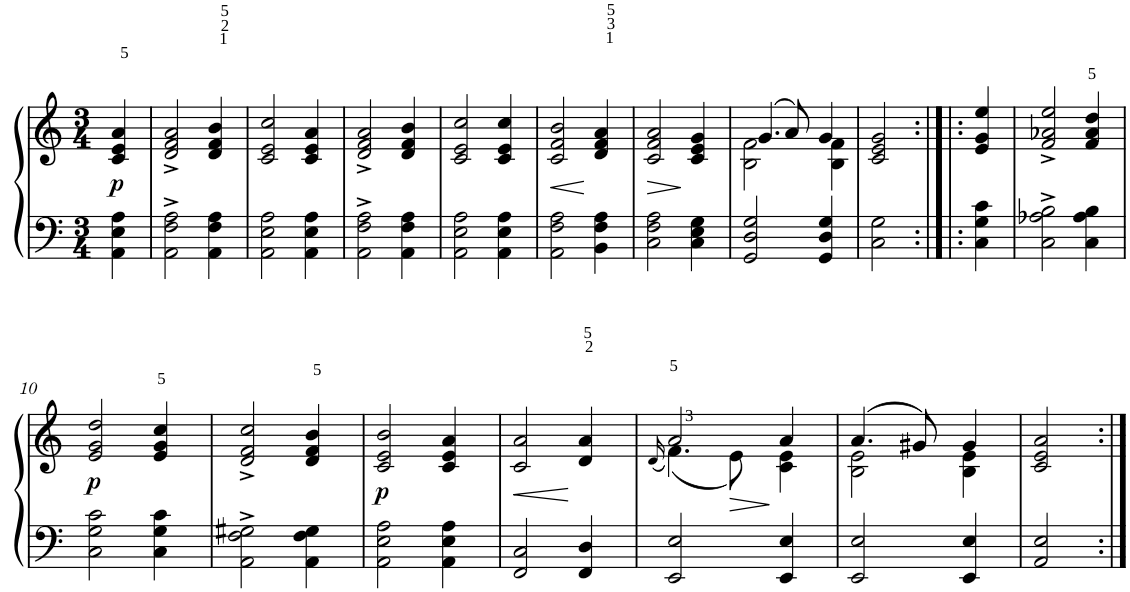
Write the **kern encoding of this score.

**kern	**kern	**dynam
*part1	*part1	*part1
*staff2	*staff1	*staff1/2
*I"Piano	*	*
*I'Pno	*	*
*clefF4	*clefG2	*
*k[]	*k[]	*
*M3/4	*M3/4	*
=	=	=
!	!	!LO:DY:b
4AA\ 4E\ 4A\	4c/ 4e/ 4a/	p
=1	=1	=1
2AA\^ 2F\^ 2A\^	2d/^ 2f/^ 2a/^	.
4AA\ 4F\ 4A\	4d/ 4f/ 4b/	.
=2	=2	=2
2AA\ 2E\ 2A\	2c/ 2e/ 2cc/	.
4AA\ 4E\ 4A\	4c/ 4e/ 4a/	.
=3	=3	=3
2AA\^ 2F\^ 2A\^	2d/^ 2f/^ 2a/^	.
4AA\ 4F\ 4A\	4d/ 4f/ 4b/	.
=4	=4	=4
2AA\ 2E\ 2A\	2c/ 2e/ 2cc/	.
4AA\ 4E\ 4A\	4c/ 4e/ 4cc/	.
=5	=5	=5
!	!	!LO:HP:b
2AA\ 2F\ 2A\	2c/ 2f/ 2b/	<
4BB\ 4F\ 4A\	4d/ 4f/ 4a/	[
=6	=6	=6
!	!	!LO:HP:b
2C\ 2F\ 2A\	2c/ 2f/ 2a/	>
4C\ 4E\ 4G\	4c/ 4e/ 4g/	]
=7	=7	=7
*	*^	*
2GG/ 2D/ 2G/	(4.g/	2B\ 2f\	.
.	8a/)	.	.
4GG/ 4D/ 4G/	4g/	4B\ 4f\	.
*	*v	*v	*
=8	=8	=8
2C\ 2G\	2c/ 2e/ 2g/	.
=8X1:|!|:	=8X1:|!|:	=8X1:|!|:
4C\ 4G\ 4c\	4e/ 4g/ 4ee/	.
=9	=9	=9
2C\^ 2A-X\^ 2B\^	2f/^ 2a-X/^ 2ee/^	.
4C\ 4A-\ 4B\	4f/ 4a-/ 4dd/	.
!!LO:LB:g=z
=10	=10	=10
!	!	!LO:DY:b
2C\ 2G\ 2c\	2e/ 2g/ 2dd/	p
4C\ 4G\ 4c\	4e/ 4g/ 4cc/	.
=11	=11	=11
2AA\^ 2F\^ 2G#X\^	2d/^ 2f/^ 2cc/^	.
4AA\ 4F\ 4G#\	4d/ 4f/ 4b/	.
=12	=12	=12
!	!	!LO:DY:b
2AA\ 2E\ 2A\	2c/ 2e/ 2b/	p
4AA\ 4E\ 4A\	4c/ 4e/ 4a/	.
=13	=13	=13
!	!	!LO:HP:b
2FF/ 2C/	2c/ 2a/	<
4FF/ 4D/	4d/ 4a/	[
=14	=14	=14
*	*^	*
.	.	(16qd/	.
2EE/ 2E/	2a/	(4.f\)	.
.	.	8e\)	.
4EE/ 4E/	4a/	4c\ 4e\	.
=15	=15	=15	=15
2EE/ 2E/	(4.a/	2B\ 2e\	.
.	8g#X/)	.	.
4EE/ 4E/	4g#/	4B\ 4e\	.
*	*v	*v	*
=16	=16	=16
2AA/ 2E/	2c/ 2e/ 2a/	.
=:|!	=:|!	=:|!
*-	*-	*-
